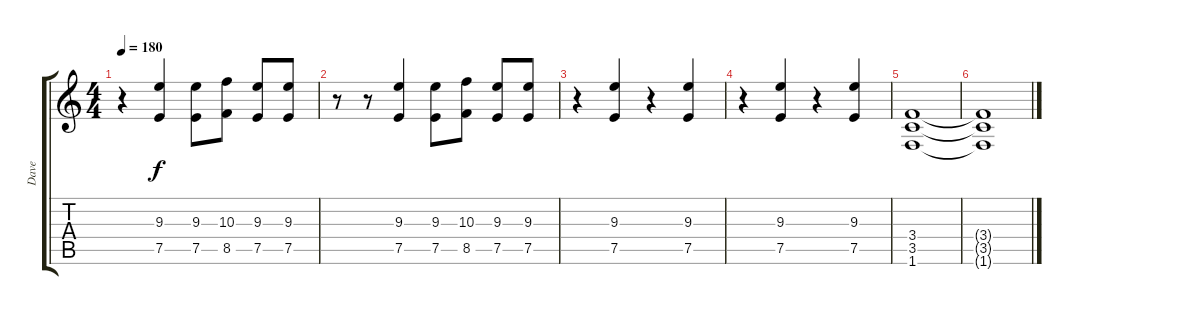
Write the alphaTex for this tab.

\track ("Dave" "Dave") {instrument distortionguitar}
\staff {score tabs}
\tuning (E4 B3 G3 D3 A2 E2) {hide}
\ts (4 4)
\tempo 180
\clef g2
\ks c
r.4{dy f} (9.3 7.5).4 (9.3 7.5).8 (10.3 8.5).8 (9.3 7.5).8 (9.3 7.5).8 |
r.8 r.8 (9.3 7.5).4 (9.3 7.5).8 (10.3 8.5).8 (9.3 7.5).8 (9.3 7.5).8 |
r.4 (9.3 7.5).4 r.4 (9.3 7.5).4 |
r.4 (9.3 7.5).4 r.4 (9.3 7.5).4 |
(3.4 3.5 1.6).1 |
(3.4{t} 3.5{t} 1.6{t}).1
